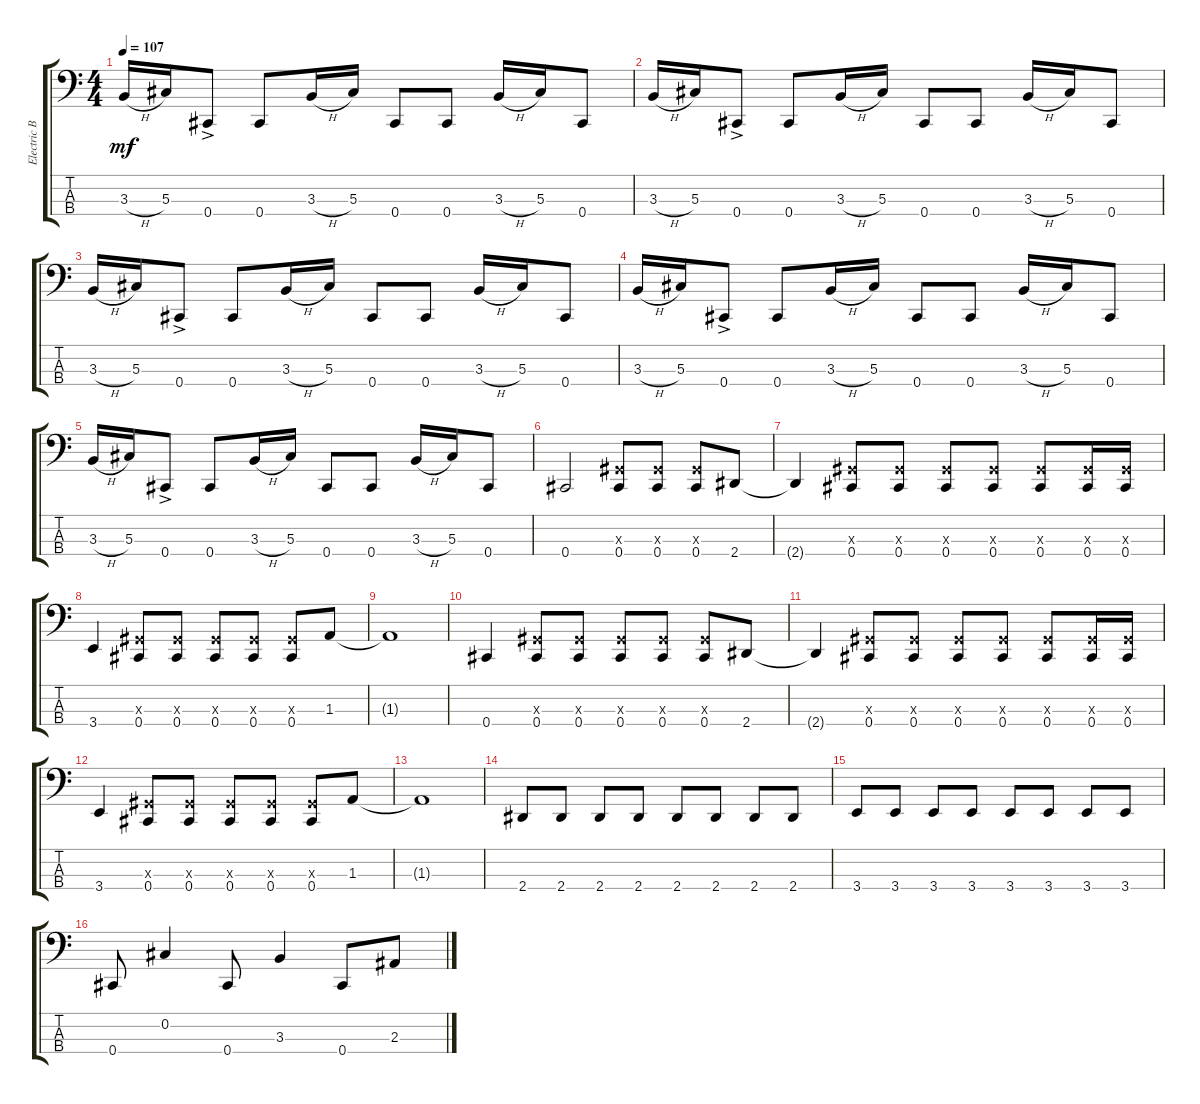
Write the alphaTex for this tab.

\track ("Electric Bass" "Electric B") {instrument electricbassfinger}
\staff {score tabs}
\tuning (Gb2 Db2 Ab1 Db1) {hide}
\ts (4 4)
\tempo 107
\clef f4
\ks c
3.3{h}.16{dy mf} 5.3.16 0.4{ac}.8 0.4.8 3.3{h}.16 5.3.16 0.4.8 0.4.8 3.3{h}.16 5.3.16 0.4.8 |
3.3{h}.16 5.3.16 0.4{ac}.8 0.4.8 3.3{h}.16 5.3.16 0.4.8 0.4.8 3.3{h}.16 5.3.16 0.4.8 |
3.3{h}.16 5.3.16 0.4{ac}.8 0.4.8 3.3{h}.16 5.3.16 0.4.8 0.4.8 3.3{h}.16 5.3.16 0.4.8 |
3.3{h}.16 5.3.16 0.4{ac}.8 0.4.8 3.3{h}.16 5.3.16 0.4.8 0.4.8 3.3{h}.16 5.3.16 0.4.8 |
3.3{h}.16 5.3.16 0.4{ac}.8 0.4.8 3.3{h}.16 5.3.16 0.4.8 0.4.8 3.3{h}.16 5.3.16 0.4.8 |
0.4.2 (0.3{x} 0.4).8 (0.3{x} 0.4).8 (0.3{x} 0.4).8 2.4.8 |
2.4{t}.4 (0.3{x} 0.4).8 (0.3{x} 0.4).8 (0.3{x} 0.4).8 (0.3{x} 0.4).8 (0.3{x} 0.4).8 (0.3{x} 0.4).16 (0.3{x} 0.4).16 |
3.4.4 (0.3{x} 0.4).8 (0.3{x} 0.4).8 (0.3{x} 0.4).8 (0.3{x} 0.4).8 (0.3{x} 0.4).8 1.3.8 |
1.3{t}.1 |
0.4.4 (0.3{x} 0.4).8 (0.3{x} 0.4).8 (0.3{x} 0.4).8 (0.3{x} 0.4).8 (0.3{x} 0.4).8 2.4.8 |
2.4{t}.4 (0.3{x} 0.4).8 (0.3{x} 0.4).8 (0.3{x} 0.4).8 (0.3{x} 0.4).8 (0.3{x} 0.4).8 (0.3{x} 0.4).16 (0.3{x} 0.4).16 |
3.4.4 (0.3{x} 0.4).8 (0.3{x} 0.4).8 (0.3{x} 0.4).8 (0.3{x} 0.4).8 (0.3{x} 0.4).8 1.3.8 |
1.3{t}.1 |
2.4.8 2.4.8 2.4.8 2.4.8 2.4.8 2.4.8 2.4.8 2.4.8 |
3.4.8 3.4.8 3.4.8 3.4.8 3.4.8 3.4.8 3.4.8 3.4.8 |
0.4.8 0.2.4 0.4.8 3.3.4 0.4.8 2.3.8
